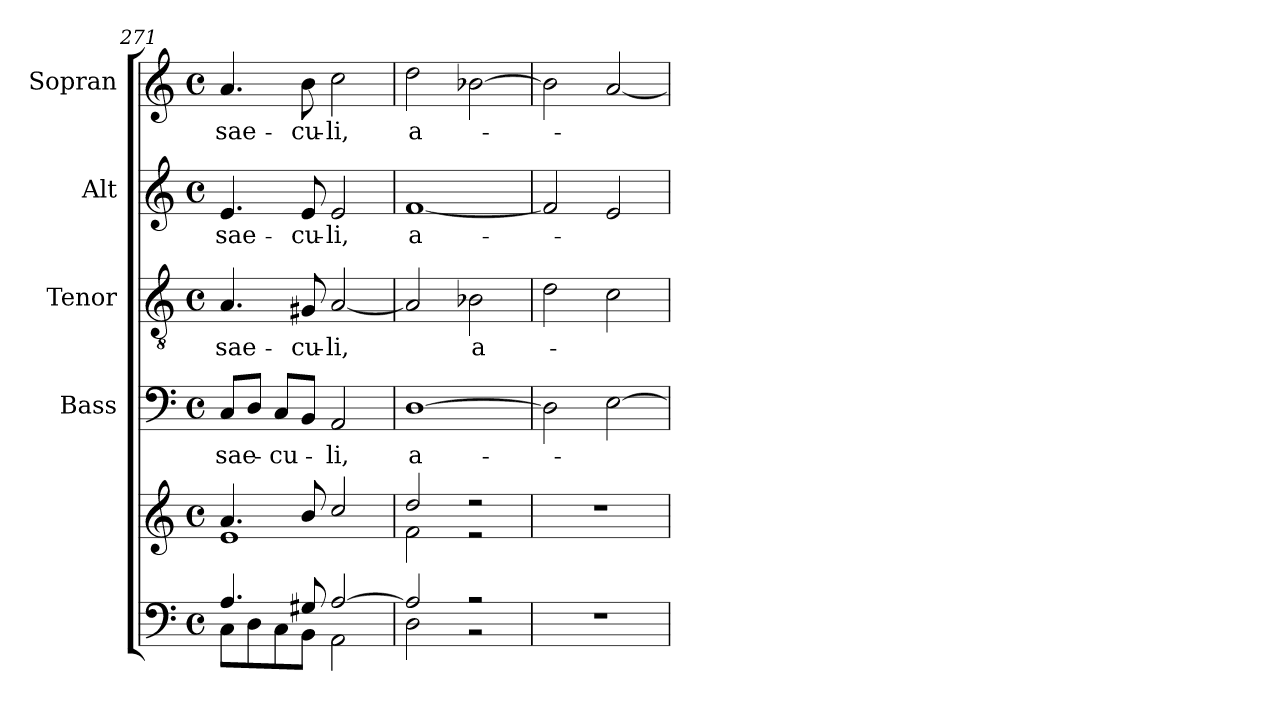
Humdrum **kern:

**kern	**kern	**kern	**text	**kern	**text	**kern	**text	**kern	**text
*part5	*part5	*part4	*part4	*part3	*part3	*part2	*part2	*part1	*part1
*staff6	*staff5	*staff4	*staff4	*staff3	*staff3	*staff2	*staff2	*staff1	*staff1
*	*	*I"Bass	*	*I"Tenor	*	*I"Alt	*	*I"Sopran	*
*	*	*I'B.	*	*I'T.	*	*I'A.	*	*I'S.	*
*clefF4	*clefG2	*clefF4	*	*clefGv2	*	*clefG2	*	*clefG2	*
*k[]	*k[]	*k[]	*	*k[]	*	*k[]	*	*k[]	*
*C:	*C:	*C:	*	*C:	*	*C:	*	*C:	*
*M4/4	*M4/4	*M4/4	*	*M4/4	*	*M4/4	*	*M4/4	*
*met(c)	*met(c)	*met(c)	*	*met(c)	*	*met(c)	*	*met(c)	*
=271	=271	=271	=271	=271	=271	=271	=271	=271	=271
*^	*^	*	*	*	*	*	*	*	*
!	!	!	!	!	!LO:LY:b	!	!LO:LY:b	!	!LO:LY:b	!	!LO:LY:b
4.A/	8C\L	4.a/	1e	8C/L	sae-	4.A/	sae-	4.e/	sae-	4.a/	sae-
.	8D\	.	.	8D/J	.	.	.	.	.	.	.
!	!	!	!	!	!LO:LY:b	!	!	!	!	!	!
.	8C\	.	.	8C/L	-cu-	.	.	.	.	.	.
!	!	!	!	!	!	!	!LO:LY:b	!	!LO:LY:b	!	!LO:LY:b
8G#X/	8BB\J	8b/	.	8BB/J	.	8G#X/	-cu-	8e/	-cu-	8b\	-cu-
!	!	!	!	!	!LO:LY:b	!	!LO:LY:b	!	!LO:LY:b	!	!LO:LY:b
[>2A/	2AA\	2cc/	.	2AA/	-li,	[2A/	-li,	2e/	-li,	2cc\	-li,
!!LO:LB:g=z
=272	=272	=272	=272	=272	=272	=272	=272	=272	=272	=272	=272
!	!	!	!	!	!LO:LY:b	!	!	!	!LO:LY:b	!	!LO:LY:b
2A/]	2D\	2dd/	2f\	[1D	a-	2A/]	.	[1f	a-	2dd\	a-
!	!	!	!	!	!	!	!LO:LY:b	!	!	!	!
2r	2r	2r	2r	.	.	2B-X\	a-	.	.	[2b-X\	.
*v	*v	*	*	*	*	*	*	*	*	*	*
*	*v	*v	*	*	*	*	*	*	*	*
=273	=273	=273	=273	=273	=273	=273	=273	=273	=273
1r	1r	2D\]	.	2d\	.	2f/]	.	2b-\]	.
.	.	[2E\	.	2c\	.	2e/	.	[2a/	.
=	=	=	=	=	=	=	=	=	=
*-	*-	*-	*-	*-	*-	*-	*-	*-	*-
